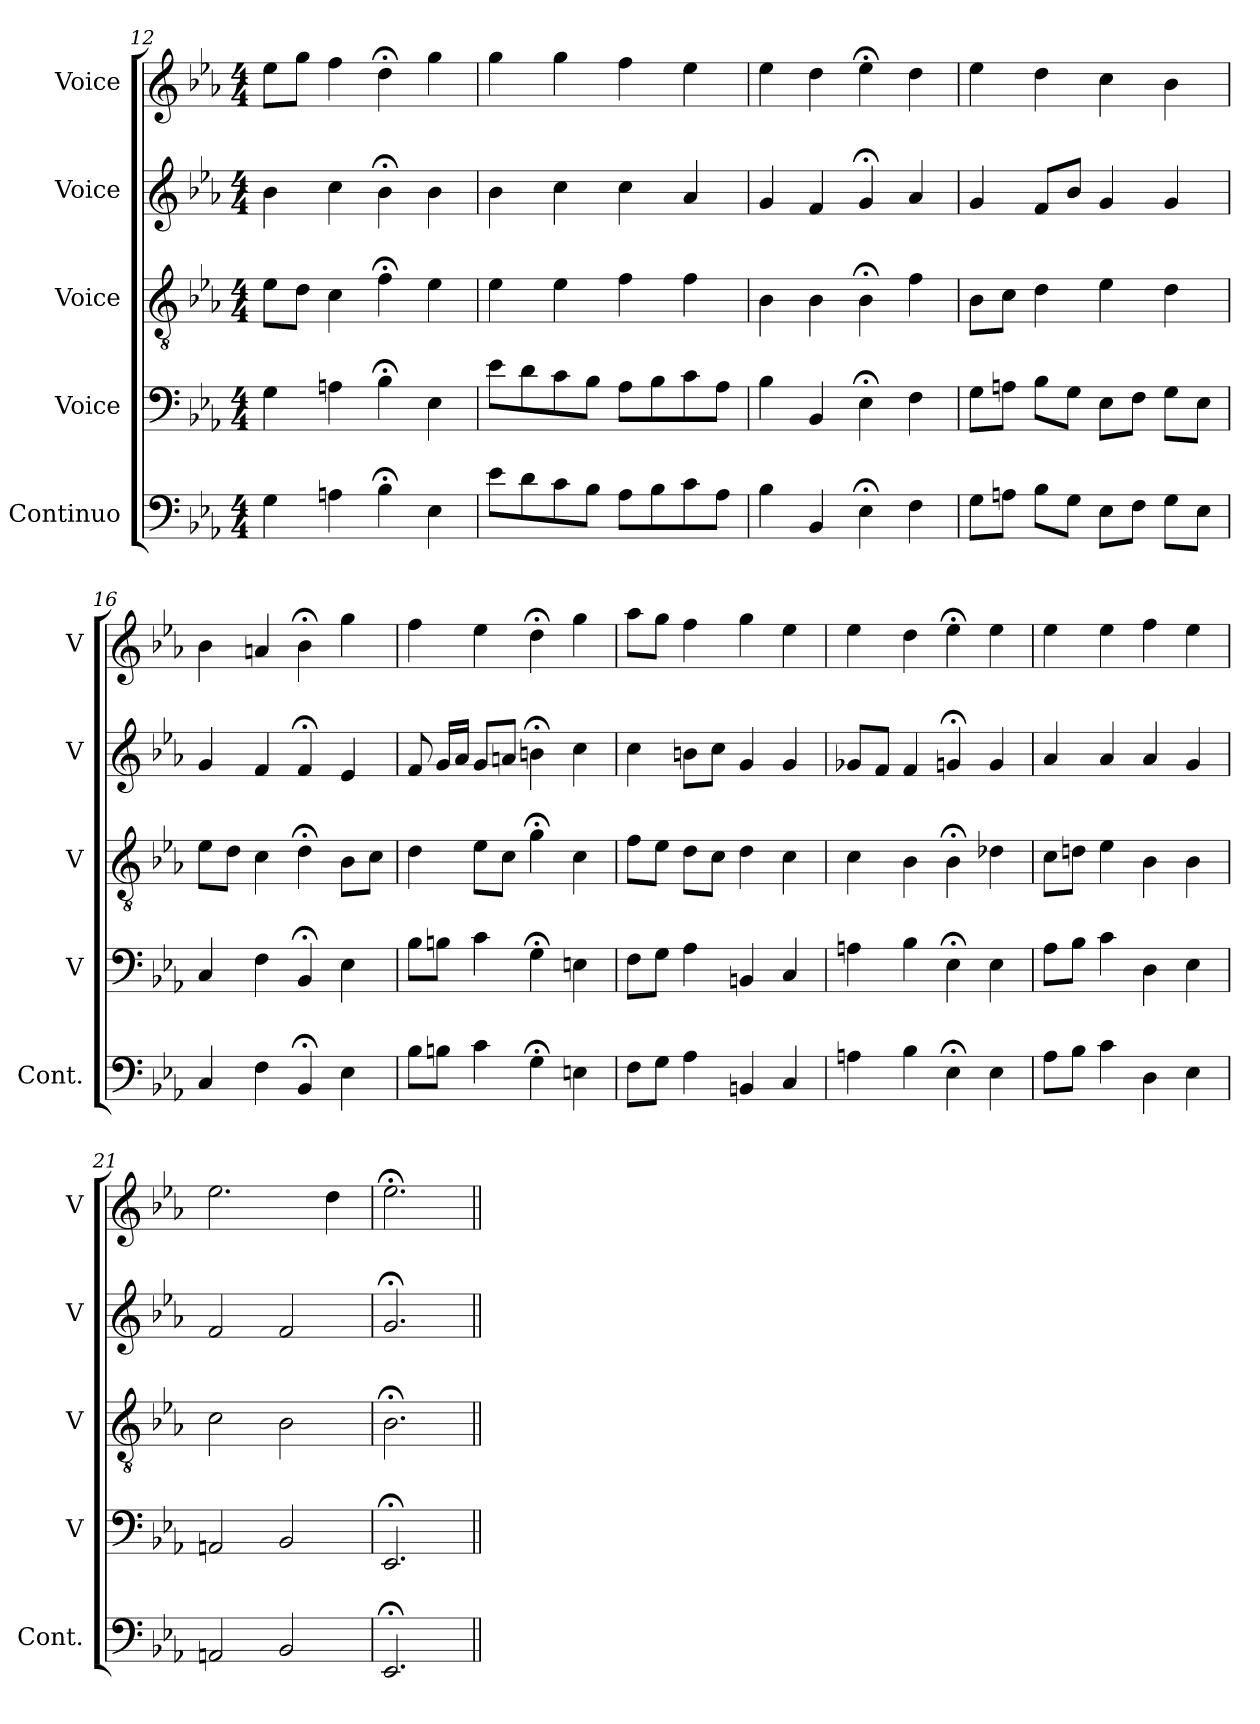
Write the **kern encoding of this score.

**kern	**kern	**kern	**kern	**kern
*part5	*part4	*part3	*part2	*part1
*staff5	*staff4	*staff3	*staff2	*staff1
*I"Continuo	*I"Voice	*I"Voice	*I"Voice	*I"Voice
*I'Cont.	*I'V	*I'V	*I'V	*I'V
*clefF4	*clefF4	*clefGv2	*clefG2	*clefG2
*k[b-e-a-]	*k[b-e-a-]	*k[b-e-a-]	*k[b-e-a-]	*k[b-e-a-]
*M4/4	*M4/4	*M4/4	*M4/4	*M4/4
=12	=12	=12	=12	=12
4G	4G	8e-L	4b-	8ee-L
.	.	8dJ	.	8ggJ
4An	4An	4c	4cc	4ff
4B-;<	4B-;<	4f;<	4b-;<	4dd;<
4E-	4E-	4e-	4b-	4gg
=13	=13	=13	=13	=13
8e-L	8e-L	4e-	4b-	4gg
8d	8d	.	.	.
8c	8c	4e-	4cc	4gg
8B-J	8B-J	.	.	.
8A-L	8A-L	4f	4cc	4ff
8B-	8B-	.	.	.
8c	8c	4f	4a-	4ee-
8A-J	8A-J	.	.	.
=14	=14	=14	=14	=14
4B-	4B-	4B-	4g	4ee-
4BB-	4BB-	4B-	4f	4dd
4E-;<	4E-;<	4B-;<	4g;<	4ee-;<
4F	4F	4f	4a-	4dd
=15	=15	=15	=15	=15
8GL	8GL	8B-L	4g	4ee-
8AnJ	8AnJ	8cJ	.	.
8B-L	8B-L	4d	8fL	4dd
8GJ	8GJ	.	8b-J	.
8E-L	8E-L	4e-	4g	4cc
8FJ	8FJ	.	.	.
8GL	8GL	4d	4g	4b-
8E-J	8E-J	.	.	.
=16	=16	=16	=16	=16
4C	4C	8e-L	4g	4b-
.	.	8dJ	.	.
4F	4F	4c	4f	4an
4BB-;<	4BB-;<	4d;<	4f;<	4b-;<
4E-	4E-	8B-L	4e-	4gg
.	.	8cJ	.	.
=17	=17	=17	=17	=17
8B-L	8B-L	4d	8f	4ff
8BnJ	8BnJ	.	16gLL	.
.	.	.	16a-JJ	.
4c	4c	8e-L	8gL	4ee-
.	.	8cJ	8anJ	.
4G;<	4G;<	4g;<	4bn;<	4dd;<
4En	4En	4c	4cc	4gg
=18	=18	=18	=18	=18
8FL	8FL	8fL	4cc	8aa-L
8GJ	8GJ	8e-J	.	8ggJ
4A-	4A-	8dL	8bnL	4ff
.	.	8cJ	8ccJ	.
4BBn	4BBn	4d	4g	4gg
4C	4C	4c	4g	4ee-
=19	=19	=19	=19	=19
4An	4An	4c	8g-XL	4ee-
.	.	.	8fJ	.
4B-	4B-	4B-	4f	4dd
4E-;<	4E-;<	4B-;<	4gn;<	4ee-;<
4E-	4E-	4d-X	4g	4ee-
=20	=20	=20	=20	=20
8A-L	8A-L	8cL	4a-	4ee-
8B-J	8B-J	8dnJ	.	.
4c	4c	4e-	4a-	4ee-
4D	4D	4B-	4a-	4ff
4E-	4E-	4B-	4g	4ee-
=21	=21	=21	=21	=21
2AAn	2AAn	2c	2f	2.ee-
2BB-	2BB-	2B-	2f	.
.	.	.	.	4dd
=22	=22	=22	=22	=22
2.EE-;<	2.EE-;<	2.B-;<	2.g;<	2.ee-;<
=||	=||	=||	=||	=||
*-	*-	*-	*-	*-
